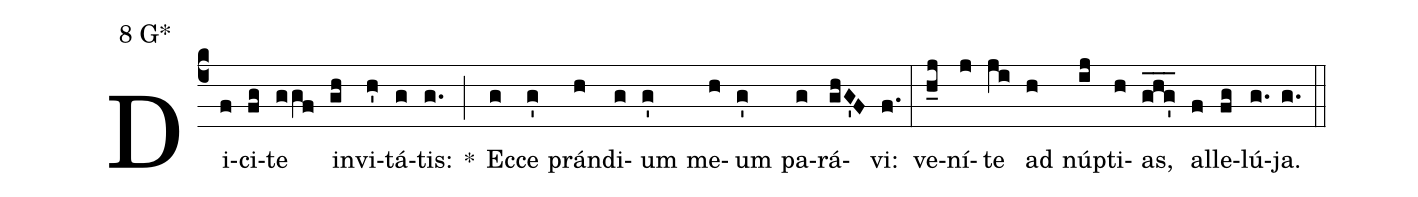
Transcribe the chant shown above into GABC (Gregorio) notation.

mode:8 G*;
%%
(c4) Di(f)ci(fg)te(ggf) in(gh)vi(h')tá(g)tis:(g.) *(;) Ec(g)ce(g') prán(h)di(g)um(g') me(h)um(g') pa(g)rá(ghG'F)vi:(f.) (:) ve(h_j)ní(j)te(ji) ad(h) núp(ij)ti(h)as,(ghg'___) al(f)le(fg)lú(g.)ja.(g.) (::)
